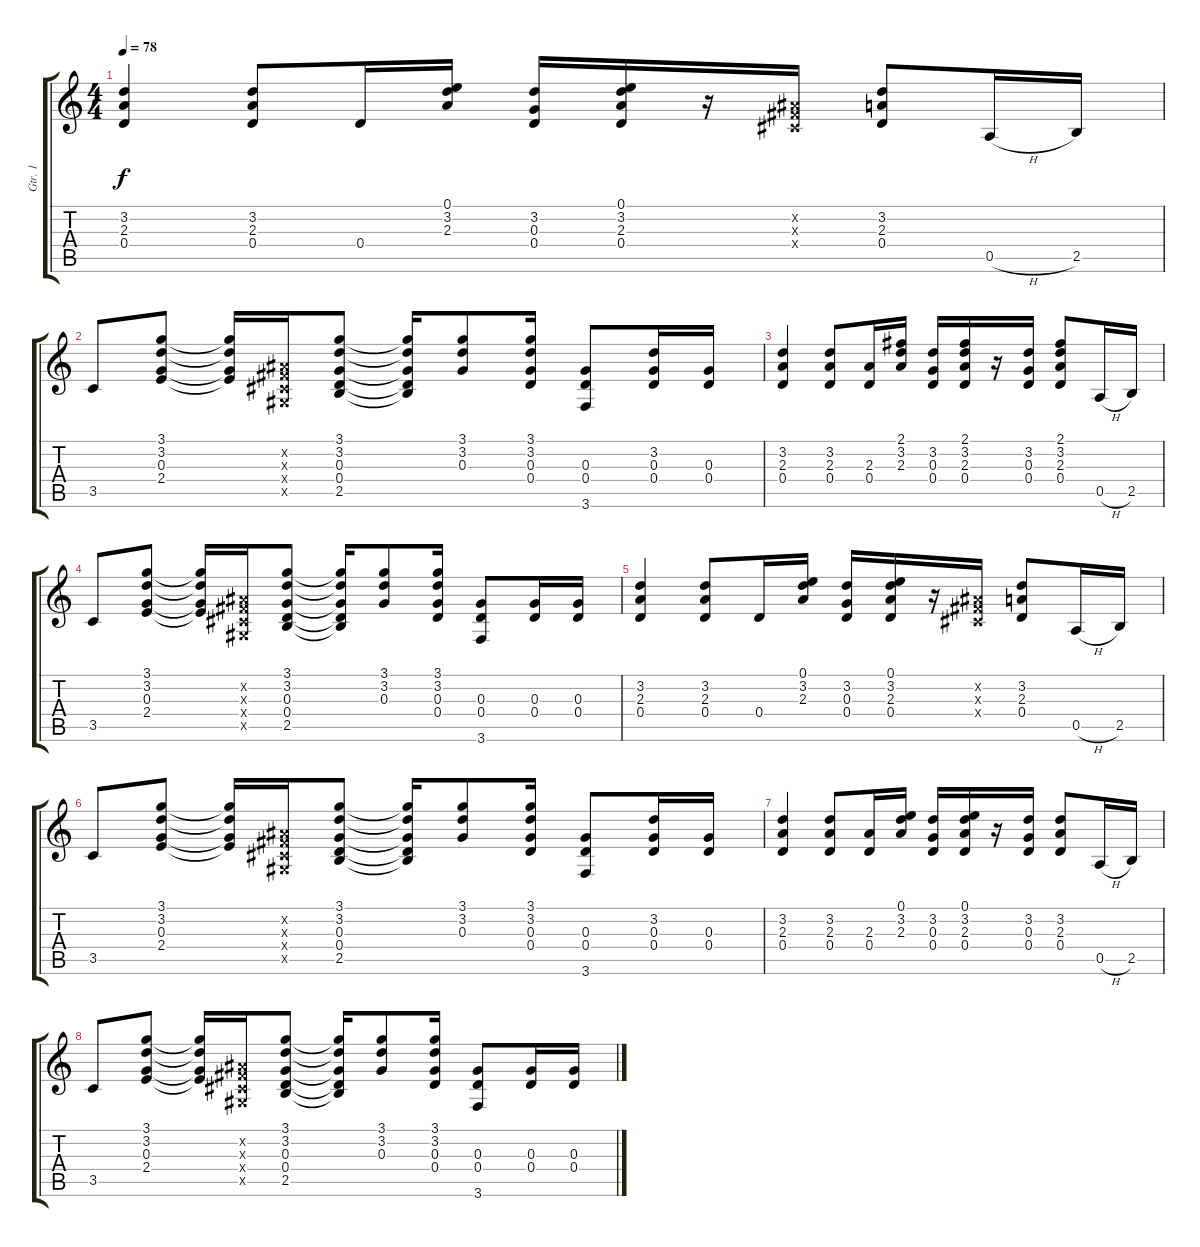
\track ("Gtr. 1" "Gtr. 1") {instrument acousticguitarsteel}
\staff {score tabs}
\tuning (E4 B3 G3 D3 A2 D2) {hide}
\ts (4 4)
\tempo 78
\clef g2
\ks c
(3.2 2.3 0.4).4{dy f} (3.2 2.3 0.4).8 0.4.16 (0.1 3.2 2.3).16 (3.2 0.3 0.4).16 (0.1 3.2 2.3 0.4).16 r.16 (-1.2{x} -1.3{x} -1.4{x}).16 (3.2 2.3 0.4).8 0.5{h}.16 2.5.16 |
3.5.8 (3.1 3.2 0.3 2.4).8 (3.1{t} 3.2{t} 0.3{t} 2.4{t}).16 (-1.2{x} -1.3{x} -1.4{x} -1.5{x}).16 (3.1 3.2 0.3 0.4 2.5).8 (3.1{t} 3.2{t} 0.3{t} 0.4{t} 2.5{t}).16 (3.1 3.2 0.3).8 (3.1 3.2 0.3 0.4).16 (0.3 0.4 3.6).8 (3.2 0.3 0.4).16 (0.3 0.4).16 |
(3.2 2.3 0.4).4 (3.2 2.3 0.4).8 (2.3 0.4).16 (2.1 3.2 2.3).16 (3.2 0.3 0.4).16 (2.1 3.2 2.3 0.4).16 r.16 (3.2 0.3 0.4).16 (2.1 3.2 2.3 0.4).8 0.5{h}.16 2.5.16 |
3.5.8 (3.1 3.2 0.3 2.4).8 (3.1{t} 3.2{t} 0.3{t} 2.4{t}).16 (-1.2{x} -1.3{x} -1.4{x} -1.5{x}).16 (3.1 3.2 0.3 0.4 2.5).8 (3.1{t} 3.2{t} 0.3{t} 0.4{t} 2.5{t}).16 (3.1 3.2 0.3).8 (3.1 3.2 0.3 0.4).16 (0.3 0.4 3.6).8 (0.3 0.4).16 (0.3 0.4).16 |
(3.2 2.3 0.4).4 (3.2 2.3 0.4).8 0.4.16 (0.1 3.2 2.3).16 (3.2 0.3 0.4).16 (0.1 3.2 2.3 0.4).16 r.16 (-1.2{x} -1.3{x} -1.4{x}).16 (3.2 2.3 0.4).8 0.5{h}.16 2.5.16 |
3.5.8 (3.1 3.2 0.3 2.4).8 (3.1{t} 3.2{t} 0.3{t} 2.4{t}).16 (-1.2{x} -1.3{x} -1.4{x} -1.5{x}).16 (3.1 3.2 0.3 0.4 2.5).8 (3.1{t} 3.2{t} 0.3{t} 0.4{t} 2.5{t}).16 (3.1 3.2 0.3).8 (3.1 3.2 0.3 0.4).16 (0.3 0.4 3.6).8 (3.2 0.3 0.4).16 (0.3 0.4).16 |
(3.2 2.3 0.4).4 (3.2 2.3 0.4).8 (2.3 0.4).16 (0.1 3.2 2.3).16 (3.2 0.3 0.4).16 (0.1 3.2 2.3 0.4).16 r.16 (3.2 0.3 0.4).16 (3.2 2.3 0.4).8 0.5{h}.16 2.5.16 |
3.5.8 (3.1 3.2 0.3 2.4).8 (3.1{t} 3.2{t} 0.3{t} 2.4{t}).16 (-1.2{x} -1.3{x} -1.4{x} -1.5{x}).16 (3.1 3.2 0.3 0.4 2.5).8 (3.1{t} 3.2{t} 0.3{t} 0.4{t} 2.5{t}).16 (3.1 3.2 0.3).8 (3.1 3.2 0.3 0.4).16 (0.3 0.4 3.6).8 (0.3 0.4).16 (0.3 0.4).16
